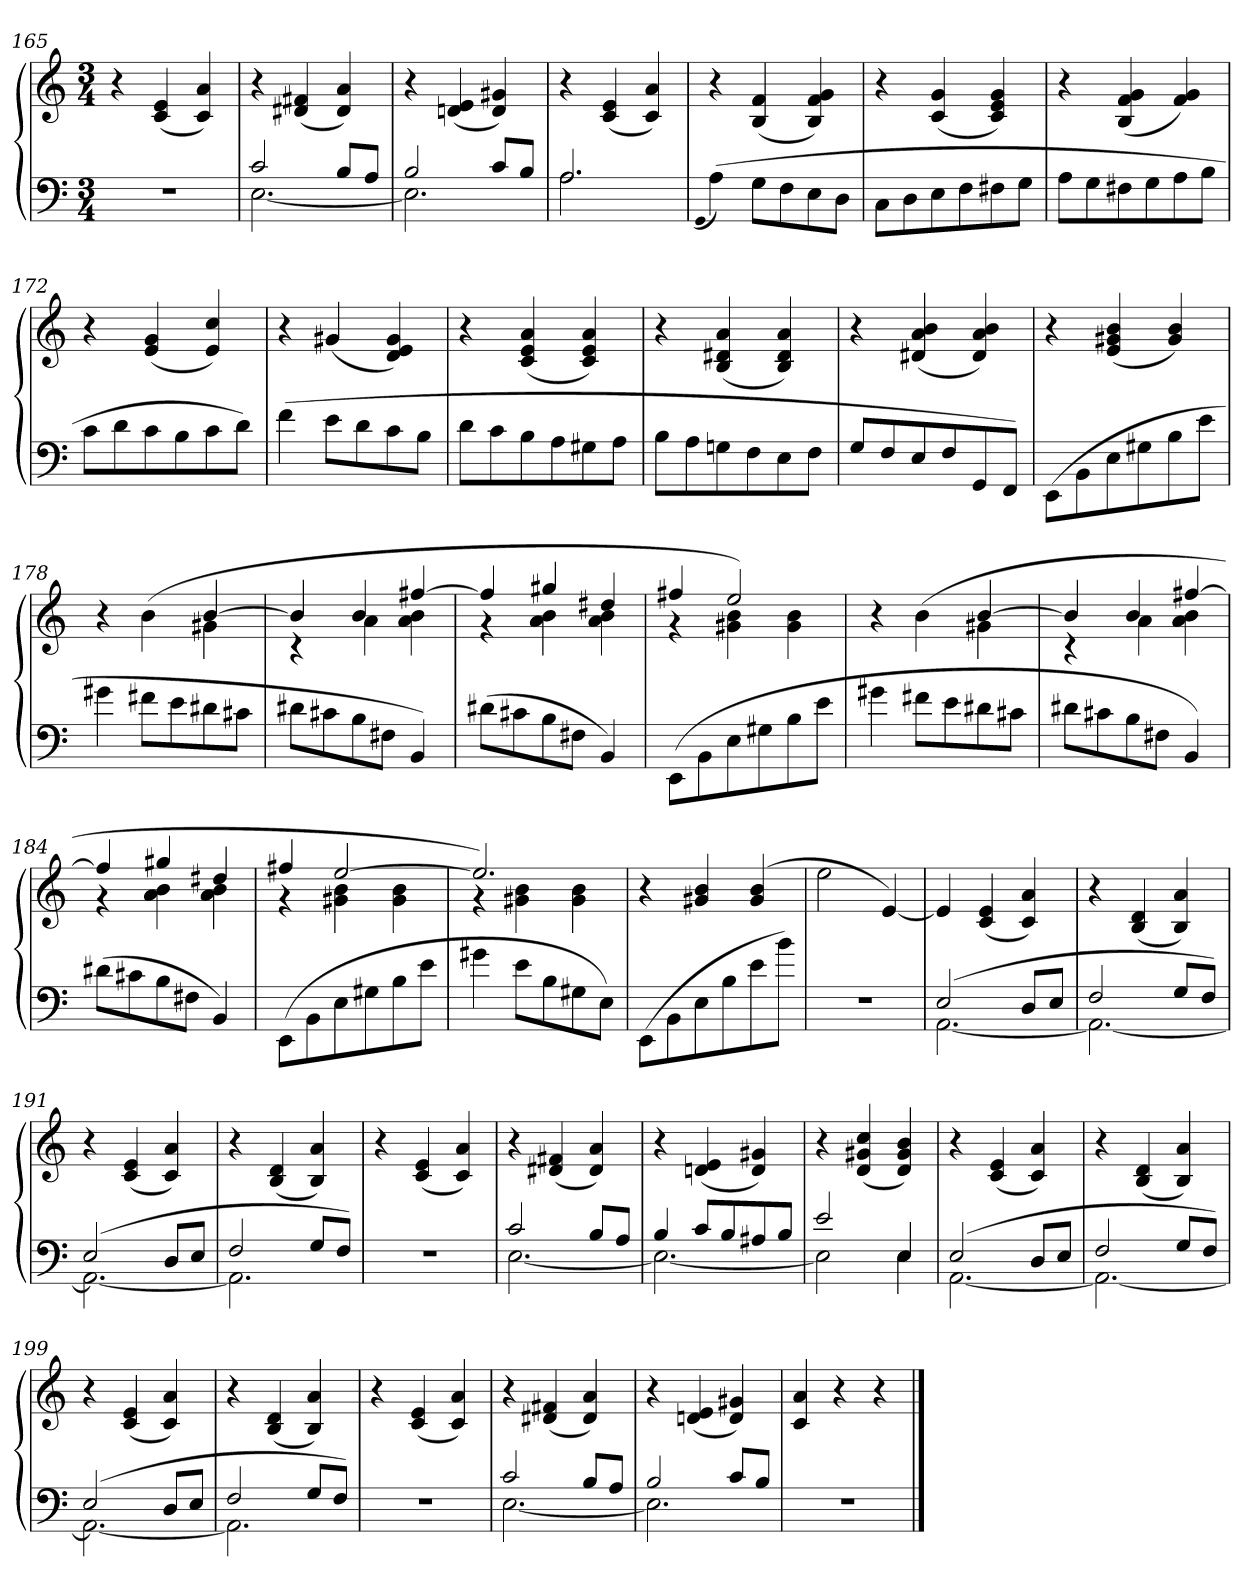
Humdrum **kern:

**kern	**kern
*part1	*part1
*staff2	*staff1
*clefF4	*clefG2
*k[]	*k[]
*M3/4	*M3/4
=165	=165
2.r	4r
.	(4c/ 4e/
.	4c/ 4a/)
=166	=166
*^	*
2c/	[2.E\	4r
.	.	(4d#X/ 4f#X/
8B/L	.	4d#/ 4a/)
8A/J	.	.
=167	=167	=167
2B/	2.E\]	4r
.	.	(4dn/ 4e/
8c/L	.	4d/ 4g#X/)
8B/J	.	.
=168	=168	=168
2.A/	2.A\	4r
.	.	(4c/ 4e/
.	.	4c/ 4a/)
*v	*v	*
=169	=169
(qGG	.
(4A\)	4r
8G\L	(4B/ 4f/
8F\	.
8E\	4B/ 4f/ 4g/)
8D\J	.
=170	=170
8C\L	4r
8D\	.
8E\	(4c/ 4g/
8F\	.
8F#X\	4c/ 4e/ 4g/)
8G\J	.
=171	=171
8A\L	4r
8G\	.
8F#X\	(4B/ 4f/ 4g/
8G\	.
8A\	4f/ 4g/)
8B\J	.
=172	=172
8c\L	4r
8d\	.
8c\	(4e/ 4g/
8B\	.
8c\	4e/ 4cc/)
8d\J)	.
=173	=173
(4f\	4r
8e\L	(4g#X/
8d\	.
8c\	4d/ 4e/ 4g#/)
8B\J	.
=174	=174
8d\L	4r
8c\	.
8B\	(4c/ 4e/ 4a/
8A\	.
8G#X\	4c/ 4e/ 4a/)
8A\J	.
=175	=175
8B\L	4r
8A\	.
8Gn\	(4B/ 4d#X/ 4a/
8F\	.
8E\	4B/ 4d#/ 4a/)
8F\J	.
=176	=176
8G/L	4r
8F/	.
8E/	(4d#X/ 4a/ 4b/
8F/	.
8GG/	4d#/ 4a/ 4b/)
8FF/J)	.
=177	=177
(8EE\L	4r
8BB\	.
8E\	(4e/ 4g#X/ 4b/
8G#X\	.
8B\	4g#/ 4b/)
8e\J	.
=178	=178
*	*^
4g#X\	4r	2ryy
8f#X\L	(4b\	.
8e\	.	.
8d#X\	[4b/	4g#X\
8c#X\J	.	.
=179	=179	=179
8d#X\L	4b/]	4r
8c#X\	.	.
8B\	4b/	4a\
8F#X\J	.	.
4BB/)	[4ff#X/	4a\ 4b\
=180	=180	=180
(8d#X\L	4ff#/]	4r
8c#X\	.	.
8B\	4gg#X/	4a\ 4b\
8F#X\J	.	.
4BB/)	4dd#X/	4a\ 4b\
=181	=181	=181
(8EE\L	4ff#X/	4r
8BB\	.	.
8E\	2ee/)	4g#X\ 4b\
8G#X\	.	.
8B\	.	4g#\ 4b\
8e\J	.	.
=182	=182	=182
4g#X\	4r	2ryy
8f#X\L	(4b\	.
8e\	.	.
8d#X\	[4b/	4g#X\
8c#X\J	.	.
=183	=183	=183
8d#X\L	4b/]	4r
8c#X\	.	.
8B\	4b/	4a\
8F#X\J	.	.
4BB/)	[4ff#X/	4a\ 4b\
=184	=184	=184
(8d#X\L	4ff#/]	4r
8c#X\	.	.
8B\	4gg#X/	4a\ 4b\
8F#X\J	.	.
4BB/)	4dd#X/	4a\ 4b\
=185	=185	=185
(8EE\L	4ff#X/	4r
8BB\	.	.
8E\	[2ee/	4g#X\ 4b\
8G#X\	.	.
8B\	.	4g#\ 4b\
8e\J	.	.
=186	=186	=186
4g#X\	2.ee/])	4r
8e\L	.	4g#X\ 4b\
8B\	.	.
8G#X\	.	4g#\ 4b\
8E\J)	.	.
*	*v	*v
=187	=187
(8EE\L	4r
8BB\	.
8E\	4g#X/ 4b/
8B\	.
8e\	(4g#/ 4b/
8b\J)	.
=188	=188
2.r	2ee\
.	[4e/)
=189	=189
*^	*
(2E/	[2.AA\	4e/]
.	.	(4c/ 4e/
8D/L	.	4c/ 4a/)
8E/J	.	.
=190	=190	=190
2F/	2.AA\_	4r
.	.	(4B/ 4d/
8G/L	.	4B/ 4a/)
8F/J)	.	.
=191	=191	=191
(2E/	2.AA\_	4r
.	.	(4c/ 4e/
8D/L	.	4c/ 4a/)
8E/J	.	.
=192	=192	=192
2F/	2.AA\]	4r
.	.	(4B/ 4d/
8G/L	.	4B/ 4a/)
8F/J)	.	.
*v	*v	*
=193	=193
2.r	4r
.	(4c/ 4e/
.	4c/ 4a/)
=194	=194
*^	*
2c/	[2.E\	4r
.	.	(4d#X/ 4f#X/
8B/L	.	4d#/ 4a/)
8A/J	.	.
=195	=195	=195
4B/	2.E\_	4r
8c/L	.	(4dn/ 4e/
8B/	.	.
8A#X/	.	4d/ 4g#X/)
8B/J	.	.
=196	=196	=196
2e/	2E\]	4r
.	.	(4d/ 4g#X/ 4cc/
4E/	4E\	4d/ 4g#/ 4b/)
=197	=197	=197
(2E/	[2.AA\	4r
.	.	(4c/ 4e/
8D/L	.	4c/ 4a/)
8E/J	.	.
=198	=198	=198
2F/	2.AA\_	4r
.	.	(4B/ 4d/
8G/L	.	4B/ 4a/)
8F/J)	.	.
=199	=199	=199
(2E/	2.AA\_	4r
.	.	(4c/ 4e/
8D/L	.	4c/ 4a/)
8E/J	.	.
=200	=200	=200
2F/	2.AA\]	4r
.	.	(4B/ 4d/
8G/L	.	4B/ 4a/)
8F/J)	.	.
*v	*v	*
=201	=201
2.r	4r
.	(4c/ 4e/
.	4c/ 4a/)
=202	=202
*^	*
2c/	[2.E\	4r
.	.	(4d#X/ 4f#X/
8B/L	.	4d#/ 4a/)
8A/J	.	.
=203	=203	=203
2B/	2.E\]	4r
.	.	(4dn/ 4e/
8c/L	.	4d/ 4g#X/)
8B/J	.	.
*v	*v	*
=204	=204
2.r	4c/ 4a/
.	4r
.	4r
==	==
*-	*-
